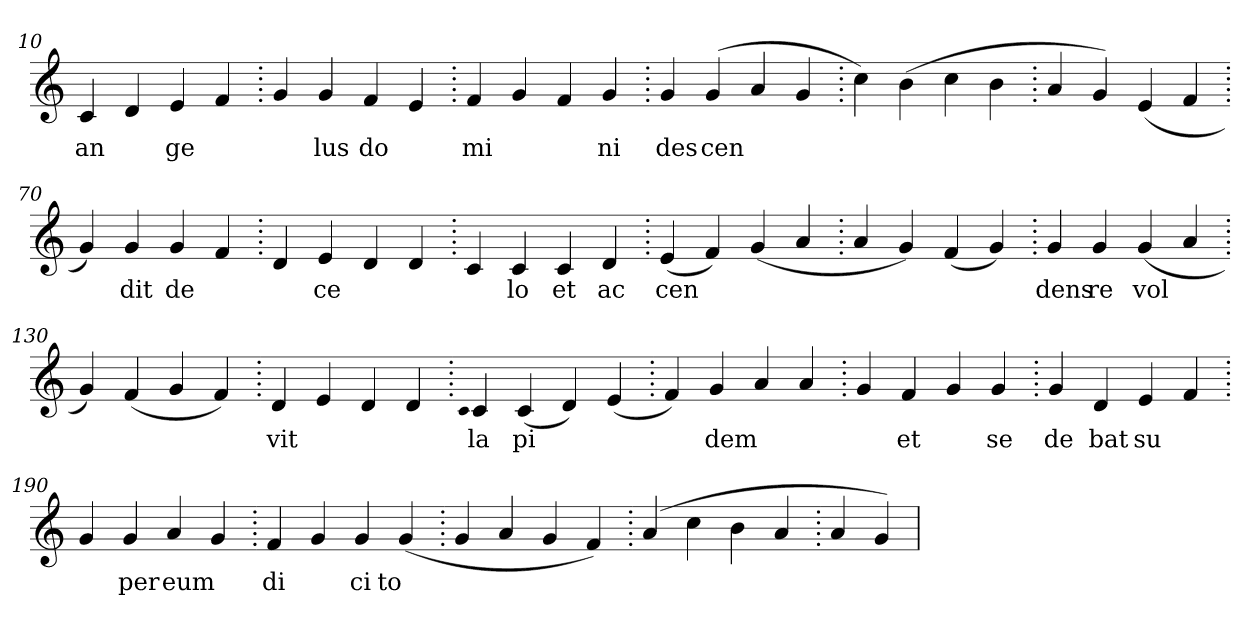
**kern	**text
*part1	*part1
*staff1	*staff1
*clefG2	*
=10.	=10.
4c	an
4d	.
4e	ge
4f	.
=20.	=20.
4g	.
4g	lus
4f	do
4e	.
=30.	=30.
4f	mi
4g	.
4f	.
4g	ni
=40.	=40.
4g	des
(>4g	cen
4a	.
4g	.
=50.	=50.
4cc)	.
(>4b	.
4cc	.
4b	.
=60.	=60.
4a	.
4g)	.
(>4e	.
4f	.
=70.	=70.
4g)	.
4g	dit
4g	de
4f	.
=80.	=80.
4d	.
4e	ce
4d	.
4d	.
=90.	=90.
4c	.
4c	lo
4c	et
4d	ac
=100.	=100.
(>4e	cen
4f)	.
(>4g	.
4a	.
=110.	=110.
4a	.
4g)	.
(>4f	.
4g)	.
=120.	=120.
4g	dens
4g	re
(>4g	vol
4a	.
=130.	=130.
4g)	.
(>4f	.
4g	.
4f)	.
=140.	=140.
4d	vit
4e	.
4d	.
4d	.
=150.	=150.
qqc	.
4c	la
(>4c	pi
4d)	.
(>4e	.
=160.	=160.
4f)	.
4g	dem
4a	.
4a	.
=170.	=170.
4g	.
4f	et
4g	.
4g	se
=180.	=180.
4g	de
4d	bat
4e	su
4f	.
=190.	=190.
4g	.
4g	per
4a	eum
4g	.
=200.	=200.
4f	di
4g	.
4g	ci
(>4g	to
=210.	=210.
4g	.
4a	.
4g	.
4f)	.
=220.	=220.
(>4a	.
4cc	.
4b	.
4a	.
=230.	=230.
4a	.
4g)	.
=	=
*-	*-
